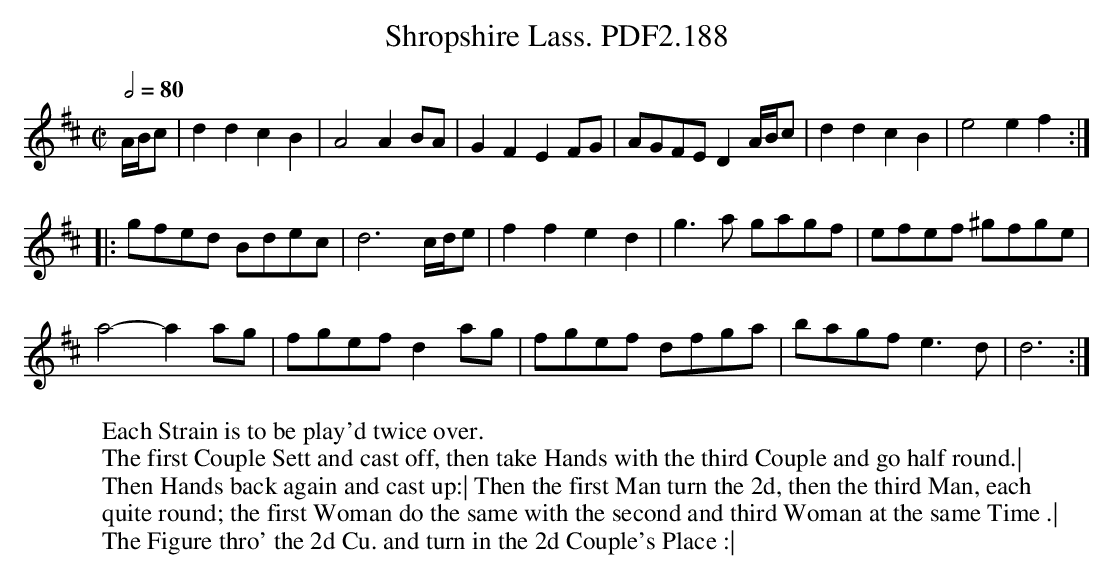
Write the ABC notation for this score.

X:1
T:Shropshire Lass. PDF2.188
M:C|
L:1/8
Q:1/2=80
K:D
A/B/c|d2d2c2B2|A4A2BA|G2F2E2FG|AGFED2A/B/c|d2d2c2B2|e4e2f2:|
|:gfed Bdec|d6 c/d/e|f2f2e2d2|g2>a2 gagf|efef ^gfge|
a4-a2ag|fgef d2ag|fgef dfga|bagfe2>d2|d6:|
W:Each Strain is to be play'd twice over.
W:The first Couple Sett and cast off, then take Hands with the third Couple and go half round.|
W:Then Hands back again and cast up:| Then the first Man turn the 2d, then the third Man, each
W:quite round; the first Woman do the same with the second and third Woman at the same Time .|
W:The Figure thro' the 2d Cu. and turn in the 2d Couple's Place :|
